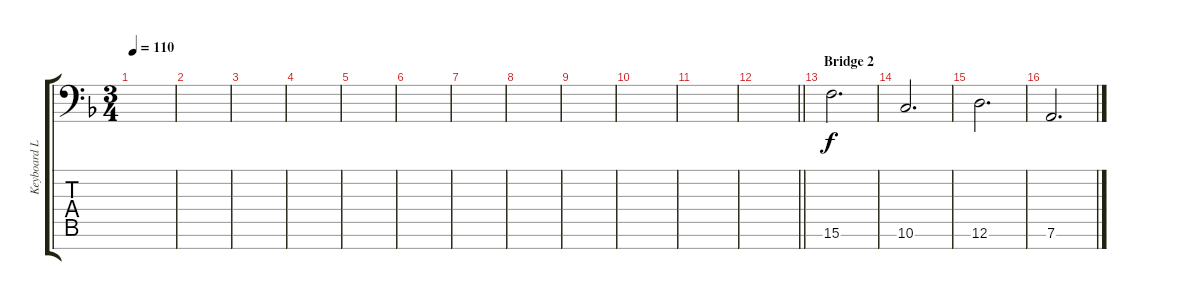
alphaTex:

\track ("Keyboard Left Hand" "Keyboard L") {instrument stringensemble2}
\staff {score tabs}
\tuning (E4 B3 G3 D3 A2 D2 A1) {hide}
\ts (3 4)
\tempo 110
\clef f4
\ks dminor
|
|
|
|
|
|
|
|
|
|
|
\barLineRight lightlight
|
\section ("" "Bridge 2")
15.6.2{d} |
10.6.2{d} |
12.6.2{d} |
7.6.2{d}
